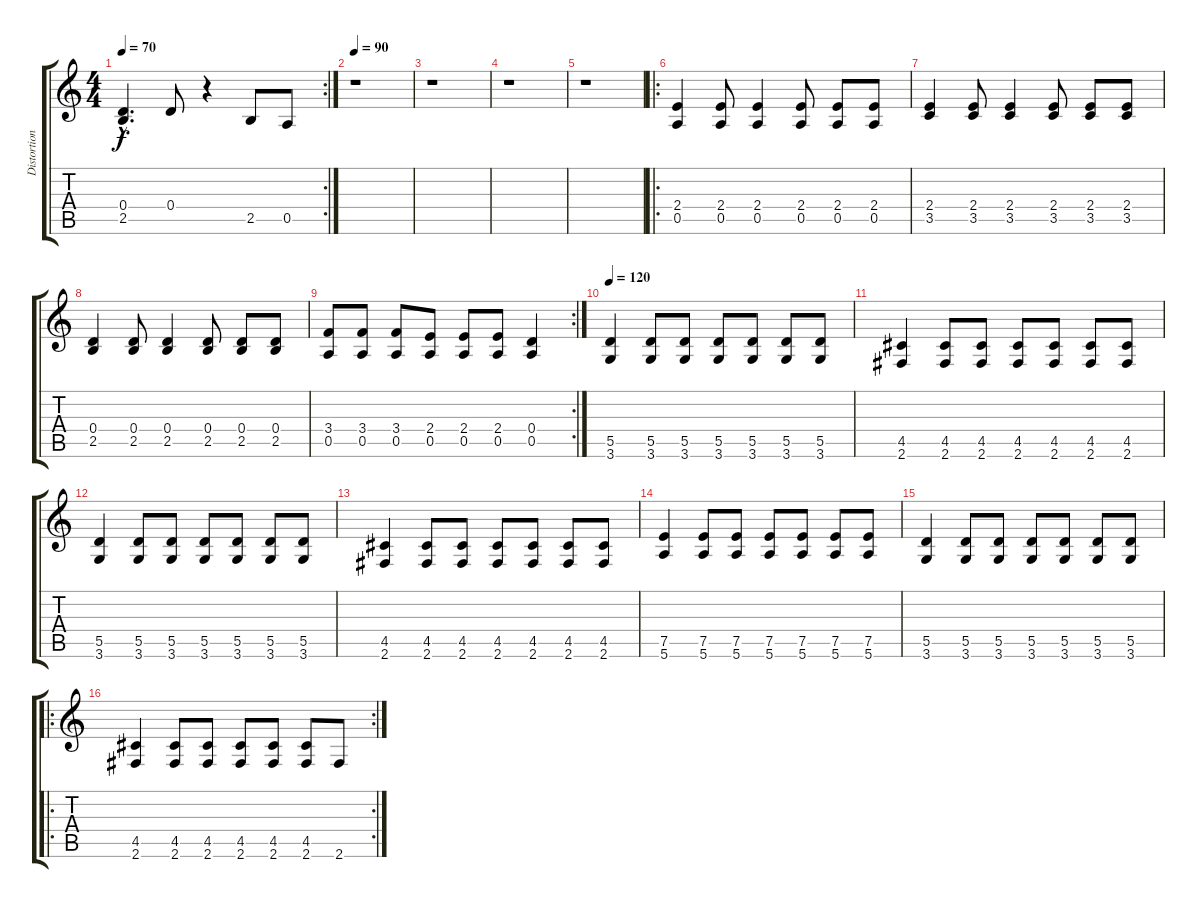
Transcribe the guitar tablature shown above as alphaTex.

\track ("Distortion" "Distortion") {instrument distortionguitar}
\staff {score tabs}
\tuning (E4 B3 G3 D3 A2 E2) {hide}
\rc 2
\ts (4 4)
\tempo 70
\clef g2
\ks c
(0.4{hac} 2.5{hac}).4{d dy f} 0.4.8 r.4 2.5.8 0.5.8 |
\tempo 90
r.1 |
r.1 |
r.1 |
r.1 |
\ro
(2.4 0.5).4{volume 13 balance 8} (2.4 0.5).8 (2.4 0.5).4 (2.4 0.5).8 (2.4 0.5).8 (2.4 0.5).8 |
(2.4 3.5).4 (2.4 3.5).8 (2.4 3.5).4 (2.4 3.5).8 (2.4 3.5).8 (2.4 3.5).8 |
(0.4 2.5).4 (0.4 2.5).8 (0.4 2.5).4 (0.4 2.5).8 (0.4 2.5).8 (0.4 2.5).8 |
\rc 2
(3.4 0.5).8 (3.4 0.5).8 (3.4 0.5).8 (2.4 0.5).8 (2.4 0.5).8 (2.4 0.5).8 (0.4 0.5).4 |
\tempo 120
(5.5 3.6).4 (5.5 3.6).8 (5.5 3.6).8 (5.5 3.6).8 (5.5 3.6).8 (5.5 3.6).8 (5.5 3.6).8 |
(4.5 2.6).4 (4.5 2.6).8 (4.5 2.6).8 (4.5 2.6).8 (4.5 2.6).8 (4.5 2.6).8 (4.5 2.6).8 |
(5.5 3.6).4 (5.5 3.6).8 (5.5 3.6).8 (5.5 3.6).8 (5.5 3.6).8 (5.5 3.6).8 (5.5 3.6).8 |
(4.5 2.6).4 (4.5 2.6).8 (4.5 2.6).8 (4.5 2.6).8 (4.5 2.6).8 (4.5 2.6).8 (4.5 2.6).8 |
(7.5 5.6).4 (7.5 5.6).8 (7.5 5.6).8 (7.5 5.6).8 (7.5 5.6).8 (7.5 5.6).8 (7.5 5.6).8 |
(5.5 3.6).4 (5.5 3.6).8 (5.5 3.6).8 (5.5 3.6).8 (5.5 3.6).8 (5.5 3.6).8 (5.5 3.6).8 |
\ro
\rc 2
(4.5 2.6).4 (4.5 2.6).8 (4.5 2.6).8 (4.5 2.6).8 (4.5 2.6).8 (4.5 2.6).8 2.6.8
